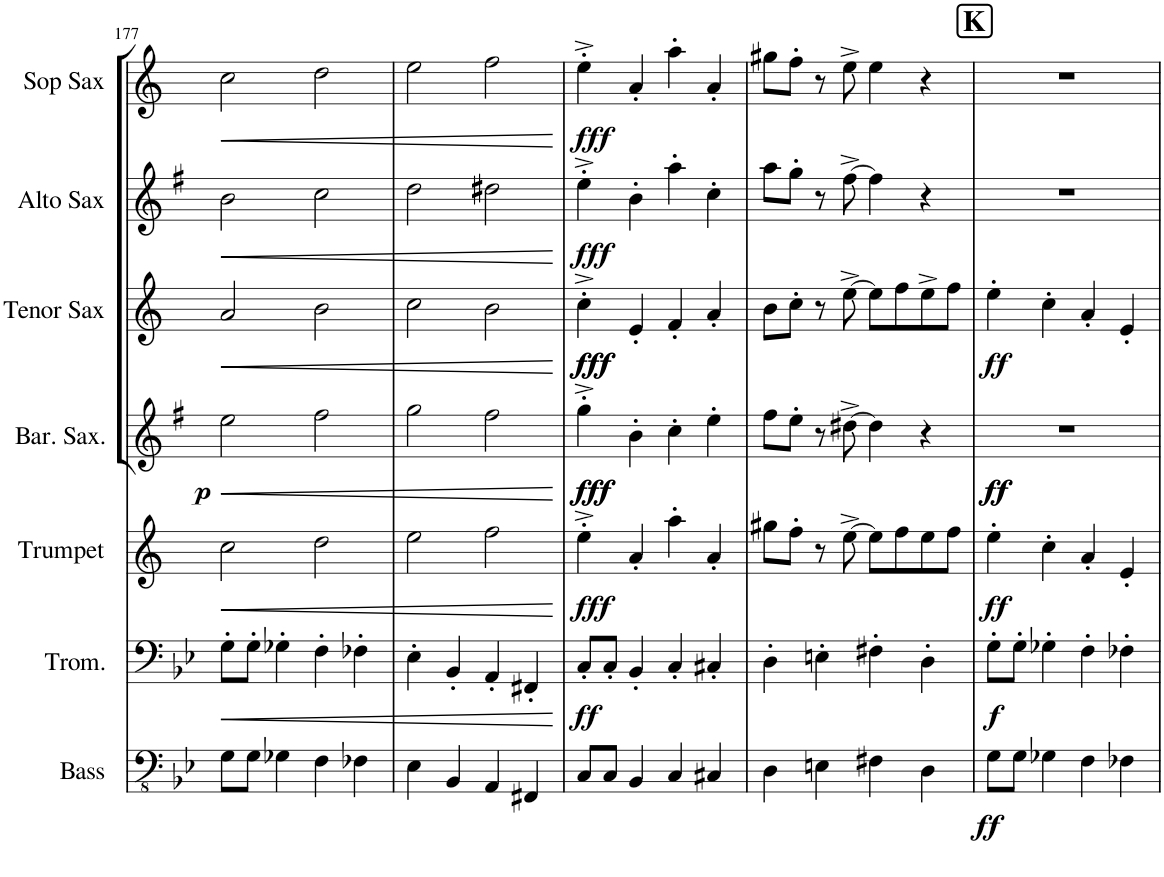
**kern	**dynam	**kern	**dynam	**kern	**dynam	**kern	**dynam	**kern	**dynam	**kern	**dynam	**kern	**dynam
*part7	*part7	*part6	*part6	*part5	*part5	*part4	*part4	*part3	*part3	*part2	*part2	*part1	*part1
*staff7	*staff7	*staff6	*staff6	*staff5	*staff5	*staff4	*staff4	*staff3	*staff3	*staff2	*staff2	*staff1	*staff1
*I"Acoustic Bass	*	*I"Trombone	*	*I"Bb Trumpet	*	*I"Baritone Saxophone	*	*I"Tenor Saxophone	*	*I"Alto Saxophone	*	*I"Soprano Saxophone	*
*I'Bass	*	*I'Trom.	*	*I'Trumpet	*	*I'Bar. Sax.	*	*I'Tenor Sax	*	*I'Alto Sax	*	*I'Sop Sax	*
!!LO:PB:g=z
*clefFv4	*	*clefF4	*	*clefG2	*	*clefG2	*	*clefG2	*	*clefG2	*	*clefG2	*
*	*	*	*	*Trd1c2	*	*Trd12c21	*	*Trd8c14	*	*Trd5c9	*	*Trd1c2	*
*k[b-e-]	*	*k[b-e-]	*	*k[]	*	*k[f#]	*	*k[]	*	*k[f#]	*	*k[]	*
*M2/2	*	*M2/2	*	*M2/2	*	*M2/2	*	*M2/2	*	*M2/2	*	*M2/2	*
*met(c|)	*	*met(c|)	*	*met(c|)	*	*met(c|)	*	*met(c|)	*	*met(c|)	*	*met(c|)	*
=177	=177	=177	=177	=177	=177	=177	=177	=177	=177	=177	=177	=177	=177
!	!	!	!LO:HP:b	!	!LO:HP:b	!	!LO:HP:b	!	!LO:HP:b	!	!LO:HP:b	!	!LO:HP:b
!	!	!	!	!	!	!	!LO:DY:n=1:b	!	!	!	!	!	!
8GG\L	.	8G'\L	<	2cc\	<	2ee\	< p	2a/	<	2b\	<	2cc\	<
8GG\J	.	8G'\J	.	.	.	.	.	.	.	.	.	.	.
4GG-X\	.	4G-X'\	.	.	.	.	.	.	.	.	.	.	.
4FF\	.	4F'\	.	2dd\	.	2ff#\	.	2b\	.	2cc\	.	2dd\	.
4FF-X\	.	4F-X'\	.	.	.	.	.	.	.	.	.	.	.
=178	=178	=178	=178	=178	=178	=178	=178	=178	=178	=178	=178	=178	=178
4EE-\	.	4E-'\	.	2ee\	.	2gg\	.	2cc\	.	2dd\	.	2ee\	.
4BBB-/	.	4BB-'/	.	.	.	.	.	.	.	.	.	.	.
4AAA/	.	4AA'/	.	2ff\	.	2ff#\	.	2b\	.	2dd#X\	.	2ff\	.
4FFF#X/	.	4FF#X'/	.	.	.	.	.	.	.	.	.	.	.
.	.	.	[	.	[	.	[	.	[	.	[	.	[
=179	=179	=179	=179	=179	=179	=179	=179	=179	=179	=179	=179	=179	=179
!	!	!	!LO:DY:b	!	!LO:DY:b	!	!LO:DY:b	!	!	!	!	!	!
!	!	!	!	!	!	!	!LO:DY:n=1:b	!	!LO:DY:b	!	!	!	!
!	!	!	!	!	!	!	!	!	!LO:DY:n=1:b	!	!LO:DY:b	!	!LO:DY:b
8CC/L	.	8C'/L	ff	4ee'^\	fff	4gg'^\	fff fff	4cc'^\	fff fff	4ee'^\	fff	4ee'^\	fff
8CC/J	.	8C'/J	.	.	.	.	.	.	.	.	.	.	.
4BBB-/	.	4BB-'/	.	4a'/	.	4b'\	.	4e'/	.	4b'\	.	4a'/	.
4CC/	.	4C'/	.	4aa'\	.	4cc'\	.	4f'/	.	4aa'\	.	4aa'\	.
4CC#X/	.	4C#X'/	.	4a'/	.	4ee'\	.	4a'/	.	4cc'\	.	4a'/	.
=180	=180	=180	=180	=180	=180	=180	=180	=180	=180	=180	=180	=180	=180
4DD\	.	4D'\	.	8gg#X\L	.	8ff#\L	.	8b\L	.	8aa\L	.	8gg#X\L	.
.	.	.	.	8ff'\J	.	8ee'\J	.	8cc'\J	.	8gg'\J	.	8ff'\J	.
4EEn\	.	4En'\	.	8r	.	8r	.	8r	.	8r	.	8r	.
.	.	.	.	[8ee^\	.	[8dd#X^\	.	[8ee^\	.	[8ff#^\	.	8ee^\	.
4FF#X\	.	4F#X'\	.	8ee\L]	.	4dd#\]	.	8ee\L]	.	4ff#\]	.	4ee\	.
.	.	.	.	8ff\	.	.	.	8ff\	.	.	.	.	.
4DD\	.	4D'\	.	8ee\	.	4r	.	8ee^\	.	4r	.	4r	.
.	.	.	.	8ff\J	.	.	.	8ff\J	.	.	.	.	.
!!LO:REH:place=s1:a:B:cj:fs=14:t=K
=181	=181	=181	=181	=181	=181	=181	=181	=181	=181	=181	=181	=181	=181
!	!LO:DY:b	!	!LO:DY:b	!	!LO:DY:b	!	!LO:DY:b	!	!	!	!	!	!
!	!	!	!	!	!	!	!LO:DY:n=1:b	!	!LO:DY:b	!	!	!	!
8GG\L	ff	8G'\L	f	4ee'\	ff	1r	ff ff	4ee'\	ff	1r	.	1r	.
8GG\J	.	8G'\J	.	.	.	.	.	.	.	.	.	.	.
4GG-X\	.	4G-X'\	.	4cc'\	.	.	.	4cc'\	.	.	.	.	.
4FF\	.	4F'\	.	4a'/	.	.	.	4a'/	.	.	.	.	.
4FF-X\	.	4F-X'\	.	4e'/	.	.	.	4e'/	.	.	.	.	.
=	=	=	=	=	=	=	=	=	=	=	=	=	=
*-	*-	*-	*-	*-	*-	*-	*-	*-	*-	*-	*-	*-	*-
